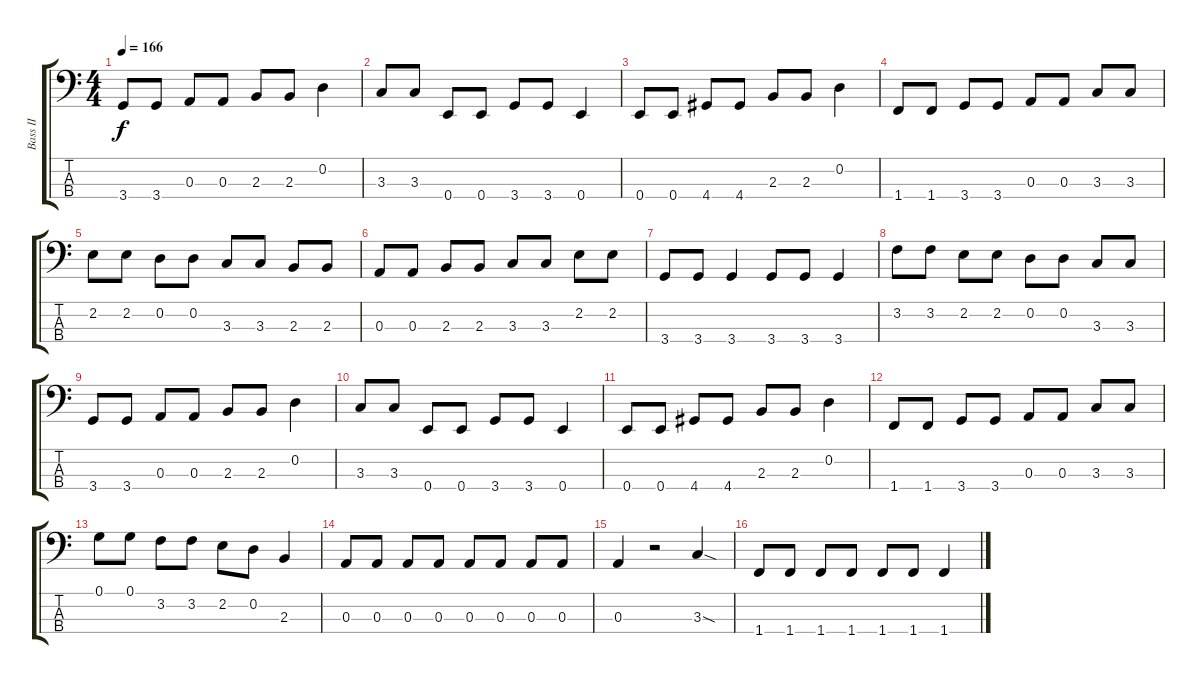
\track ("Bass II" "Bass II") {instrument electricbasspick}
\staff {score tabs}
\tuning (G2 D2 A1 E1) {hide}
\ts (4 4)
\tempo 166
\clef f4
\ks c
3.4.8{dy f} 3.4.8 0.3.8 0.3.8 2.3.8 2.3.8 0.2.4 |
3.3.8 3.3.8 0.4.8 0.4.8 3.4.8 3.4.8 0.4.4 |
0.4.8 0.4.8 4.4.8 4.4.8 2.3.8 2.3.8 0.2.4 |
1.4.8 1.4.8 3.4.8 3.4.8 0.3.8 0.3.8 3.3.8 3.3.8 |
2.2.8 2.2.8 0.2.8 0.2.8 3.3.8 3.3.8 2.3.8 2.3.8 |
0.3.8 0.3.8 2.3.8 2.3.8 3.3.8 3.3.8 2.2.8 2.2.8 |
3.4.8 3.4.8 3.4.4 3.4.8 3.4.8 3.4.4 |
3.2.8 3.2.8 2.2.8 2.2.8 0.2.8 0.2.8 3.3.8 3.3.8 |
3.4.8 3.4.8 0.3.8 0.3.8 2.3.8 2.3.8 0.2.4 |
3.3.8 3.3.8 0.4.8 0.4.8 3.4.8 3.4.8 0.4.4 |
0.4.8 0.4.8 4.4.8 4.4.8 2.3.8 2.3.8 0.2.4 |
1.4.8 1.4.8 3.4.8 3.4.8 0.3.8 0.3.8 3.3.8 3.3.8 |
0.1.8 0.1.8 3.2.8 3.2.8 2.2.8 0.2.8 2.3.4 |
0.3.8 0.3.8 0.3.8 0.3.8 0.3.8 0.3.8 0.3.8 0.3.8 |
0.3.4 r.2 3.3{sod}.4 |
1.4.8 1.4.8 1.4.8 1.4.8 1.4.8 1.4.8 1.4.4
